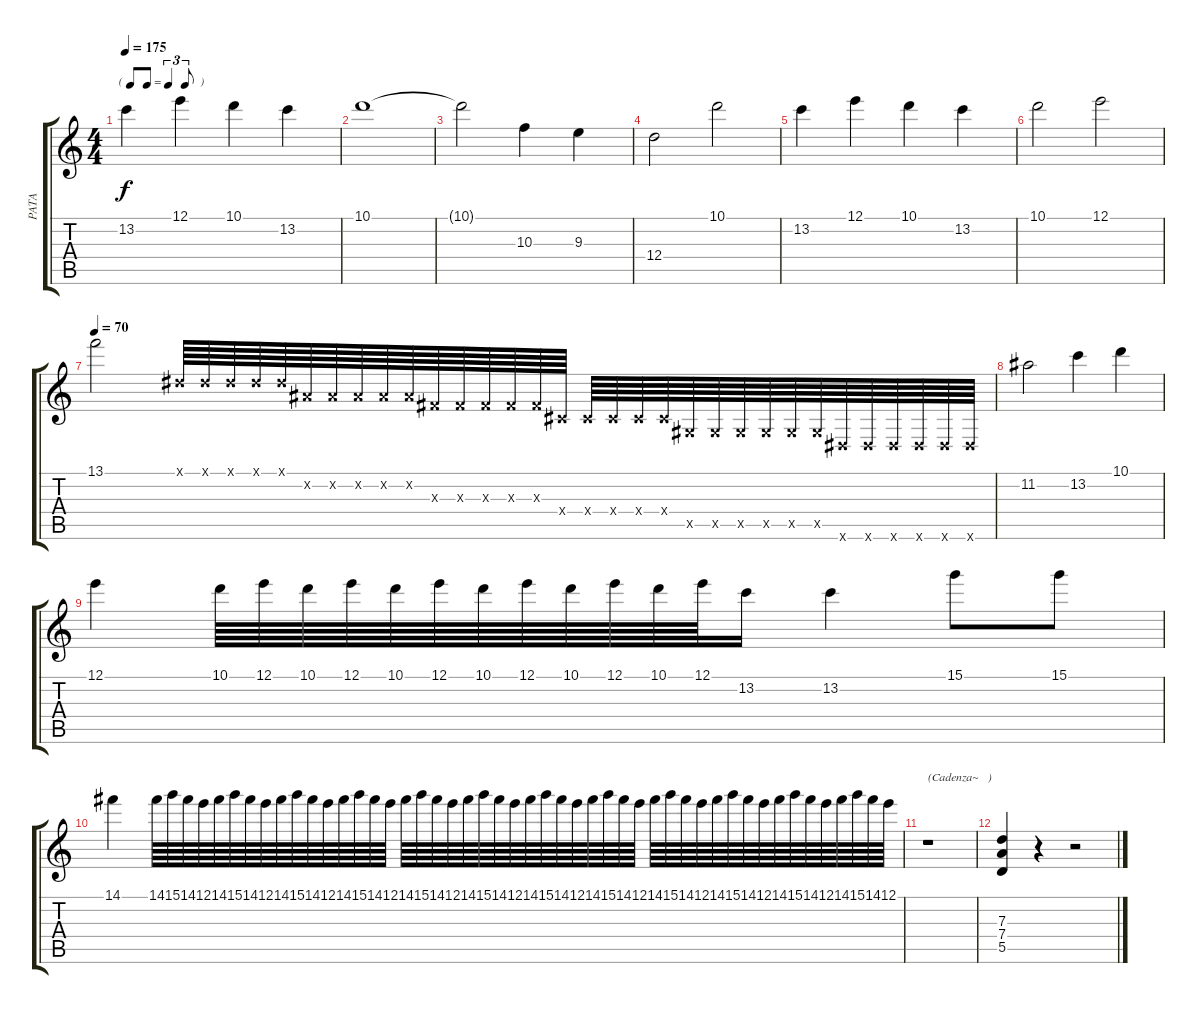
\track ("PATA" "PATA") {instrument distortionguitar}
\staff {score tabs}
\tuning (E4 B3 G3 D3 A2 E2) {hide}
\ts (4 4)
\tf triplet8th
\tempo 175
\clef g2
\ks c
13.2.4{dy f} 12.1.4 10.1.4 13.2.4 |
10.1.1 |
10.1{t}.2 10.3.4 9.3.4 |
12.4.2 10.1.2 |
13.2.4 12.1.4 10.1.4 13.2.4 |
10.1.2 12.1.2 |
\tempo 70
13.1.2 -1.1{x}.64 -1.1{x}.64 -1.1{x}.64 -1.1{x}.64 -1.1{x}.64 -1.2{x}.64 -1.2{x}.64 -1.2{x}.64 -1.2{x}.64 -1.2{x}.64 -1.3{x}.64 -1.3{x}.64 -1.3{x}.64 -1.3{x}.64 -1.3{x}.64 -1.4{x}.64 -1.4{x}.64 -1.4{x}.64 -1.4{x}.64 -1.4{x}.64 -1.5{x}.64 -1.5{x}.64 -1.5{x}.64 -1.5{x}.64 -1.5{x}.64 -1.5{x}.64 -1.6{x}.64 -1.6{x}.64 -1.6{x}.64 -1.6{x}.64 -1.6{x}.64 -1.6{x}.64 |
11.2.2 13.2.4 10.1.4 |
12.1.4 10.1.64 12.1.64 10.1.64 12.1.64 10.1.64 12.1.64 10.1.64 12.1.64 10.1.64 12.1.64 10.1.64 12.1.64 13.2.16 13.2.4 15.1.8 15.1.8 |
14.1.4 14.1.64 15.1.64 14.1.64 12.1.64 14.1.64 15.1.64 14.1.64 12.1.64 14.1.64 15.1.64 14.1.64 12.1.64 14.1.64 15.1.64 14.1.64 12.1.64 14.1.64 15.1.64 14.1.64 12.1.64 14.1.64 15.1.64 14.1.64 12.1.64 14.1.64 15.1.64 14.1.64 12.1.64 14.1.64 15.1.64 14.1.64 12.1.64 14.1.64 15.1.64 14.1.64 12.1.64 14.1.64 15.1.64 14.1.64 12.1.64 14.1.64 15.1.64 14.1.64 12.1.64 14.1.64 15.1.64 14.1.64 12.1.64 |
r.1{txt "(Cadenza~   )"} |
(7.3 7.4 5.5).4 r.4 r.2
